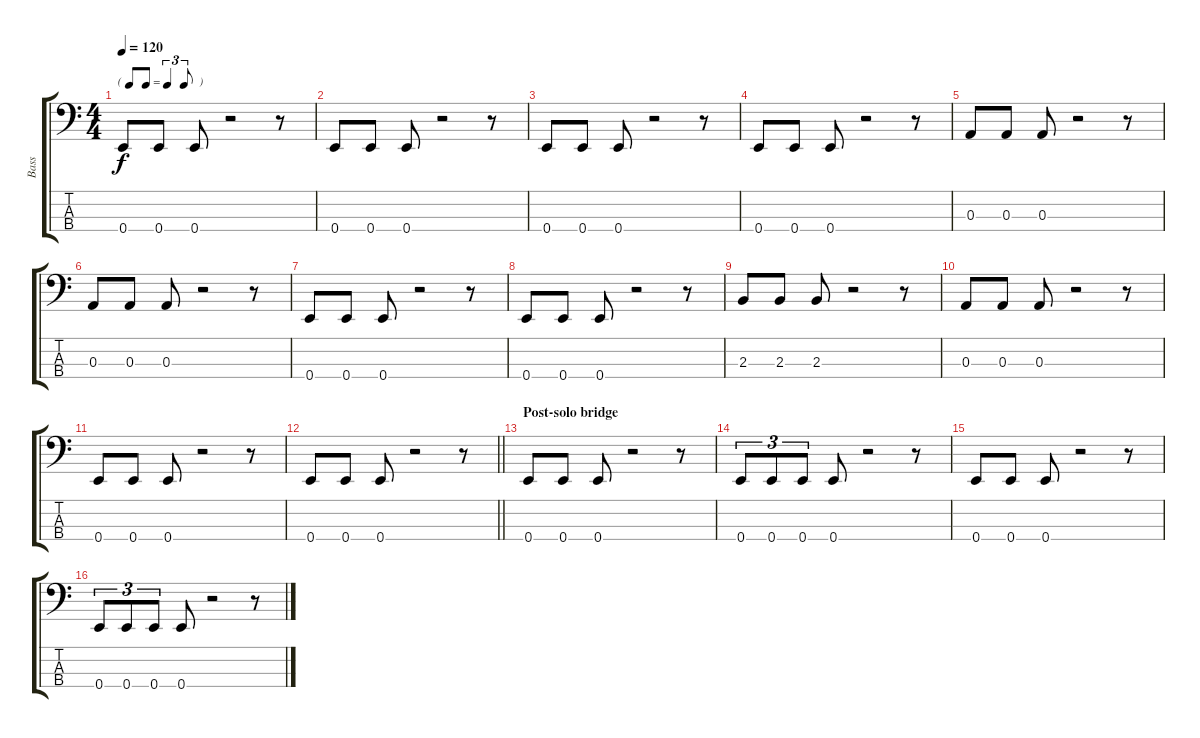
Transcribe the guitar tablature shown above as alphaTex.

\track ("Bass" "Bass") {instrument electricbassfinger}
\staff {score tabs}
\tuning (G2 D2 A1 E1) {hide}
\ts (4 4)
\tf triplet8th
\tempo 120
\clef f4
\ks c
0.4.8{dy f} 0.4.8 0.4.8 r.2 r.8 |
0.4.8 0.4.8 0.4.8 r.2 r.8 |
0.4.8 0.4.8 0.4.8 r.2 r.8 |
0.4.8 0.4.8 0.4.8 r.2 r.8 |
0.3.8 0.3.8 0.3.8 r.2 r.8 |
0.3.8 0.3.8 0.3.8 r.2 r.8 |
0.4.8 0.4.8 0.4.8 r.2 r.8 |
0.4.8 0.4.8 0.4.8 r.2 r.8 |
2.3.8 2.3.8 2.3.8 r.2 r.8 |
0.3.8 0.3.8 0.3.8 r.2 r.8 |
0.4.8 0.4.8 0.4.8 r.2 r.8 |
\barLineRight lightlight
0.4.8 0.4.8 0.4.8 r.2 r.8 |
\section ("" "Post-solo bridge")
0.4.8 0.4.8 0.4.8 r.2 r.8 |
0.4.8{tu (3 2)} 0.4.8{tu (3 2)} 0.4.8{tu (3 2)} 0.4.8 r.2 r.8 |
0.4.8 0.4.8 0.4.8 r.2 r.8 |
0.4.8{tu (3 2)} 0.4.8{tu (3 2)} 0.4.8{tu (3 2)} 0.4.8 r.2 r.8
